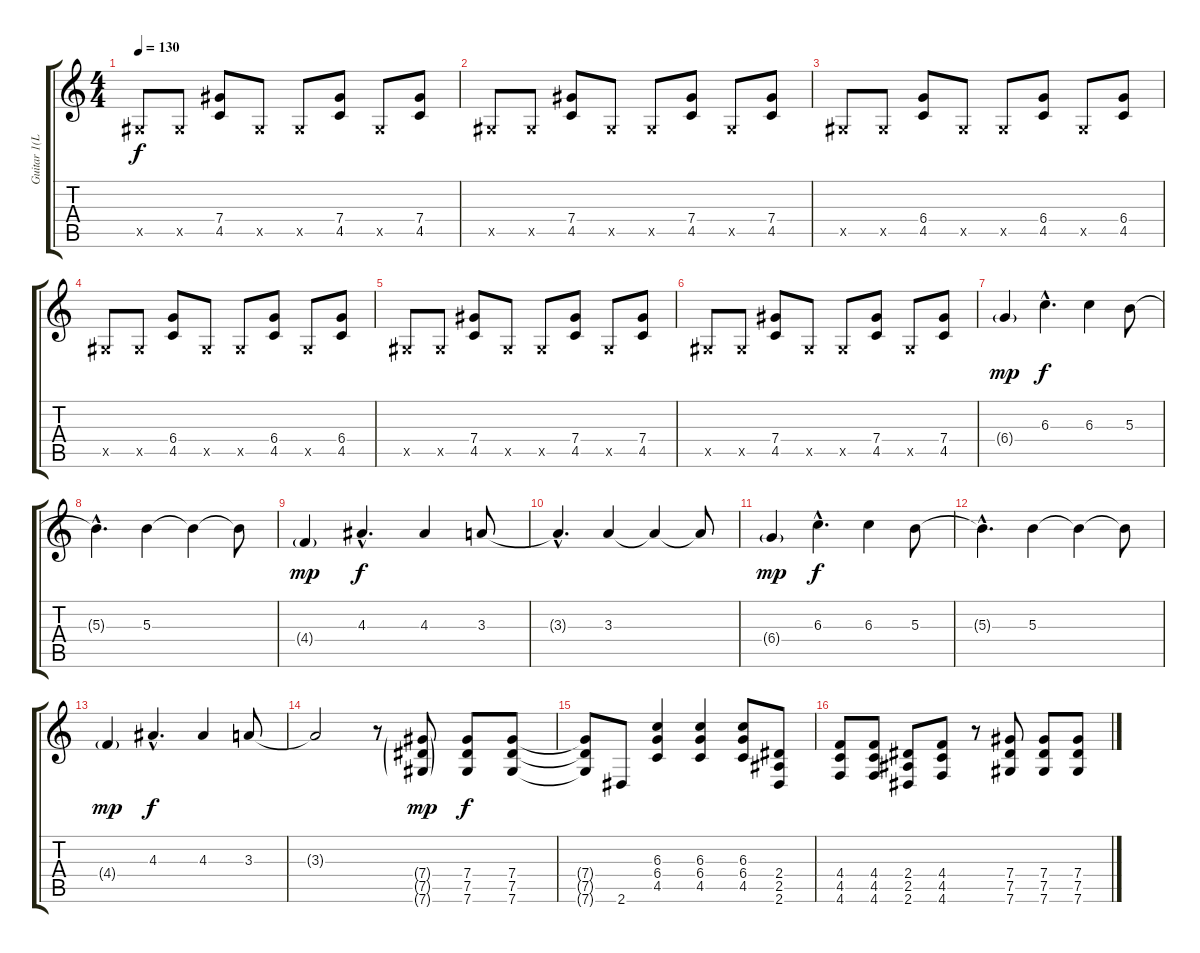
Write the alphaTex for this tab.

\track ("Guitar 1(Lead)" "Guitar 1(L") {instrument overdrivenguitar}
\staff {score tabs}
\tuning (Eb4 Bb3 Gb3 Db3 Ab2 Db2) {hide}
\ts (4 4)
\tempo 130
\clef g2
\ks c
0.5{x}.8{dy f} 0.5{x}.8 (7.4 4.5).8 0.5{x}.8 0.5{x}.8 (7.4 4.5).8 0.5{x}.8 (7.4 4.5).8 |
0.5{x}.8 0.5{x}.8 (7.4 4.5).8 0.5{x}.8 0.5{x}.8 (7.4 4.5).8 0.5{x}.8 (7.4 4.5).8 |
0.5{x}.8 0.5{x}.8 (6.4 4.5).8 0.5{x}.8 0.5{x}.8 (6.4 4.5).8 0.5{x}.8 (6.4 4.5).8 |
0.5{x}.8 0.5{x}.8 (6.4 4.5).8 0.5{x}.8 0.5{x}.8 (6.4 4.5).8 0.5{x}.8 (6.4 4.5).8 |
0.5{x}.8 0.5{x}.8 (7.4 4.5).8 0.5{x}.8 0.5{x}.8 (7.4 4.5).8 0.5{x}.8 (7.4 4.5).8 |
0.5{x}.8 0.5{x}.8 (7.4 4.5).8 0.5{x}.8 0.5{x}.8 (7.4 4.5).8 0.5{x}.8 (7.4 4.5).8 |
6.4{g}.4{dy mp} 6.3{hac}.4{d dy f} 6.3.4 5.3.8 |
5.3{hac t}.4{d} 5.3.4 5.3{t}.4 5.3{t}.8 |
4.4{g}.4{dy mp} 4.3{hac}.4{d dy f} 4.3.4 3.3.8 |
3.3{hac t}.4{d} 3.3.4 3.3{t}.4 3.3{t}.8 |
6.4{g}.4{dy mp} 6.3{hac}.4{d dy f} 6.3.4 5.3.8 |
5.3{hac t}.4{d} 5.3.4 5.3{t}.4 5.3{t}.8 |
4.4{g}.4{dy mp} 4.3{hac}.4{d dy f} 4.3.4 3.3.8 |
3.3{t}.2 r.8 (7.4{g} 7.5{g} 7.6{g}).8{dy mp volume 13} (7.4 7.5 7.6).8{dy f} (7.4 7.5 7.6).8 |
(7.4{t} 7.5{t} 7.6{t}).8 2.6.8 (6.3 6.4 4.5).4 (6.3 6.4 4.5).4 (6.3 6.4 4.5).8 (2.4 2.5 2.6).8 |
(4.4 4.5 4.6).8 (4.4 4.5 4.6).8 (2.4 2.5 2.6).8 (4.4 4.5 4.6).8 r.8 (7.4 7.5 7.6).8 (7.4 7.5 7.6).8 (7.4 7.5 7.6).8
